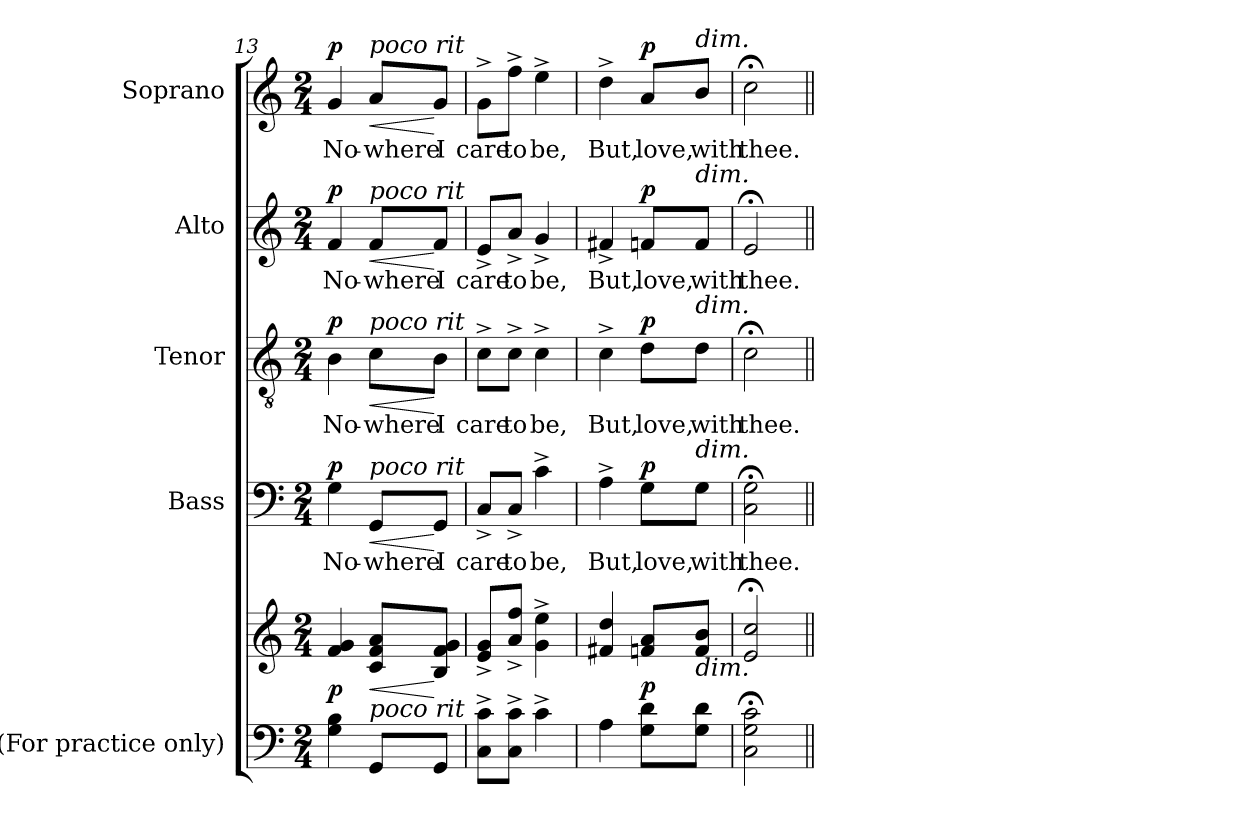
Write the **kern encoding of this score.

**kern	**kern	**dynam	**kern	**text	**dynam	**kern	**text	**dynam	**kern	**text	**dynam	**kern	**text	**dynam
*part5	*part5	*part5	*part4	*part4	*part4	*part3	*part3	*part3	*part2	*part2	*part2	*part1	*part1	*part1
*staff6	*staff5	*staff5/6	*staff4	*staff4	*staff4	*staff3	*staff3	*staff3	*staff2	*staff2	*staff2	*staff1	*staff1	*staff1
*I"(For   practice only)	*	*	*I"Bass	*	*	*I"Tenor	*	*	*I"Alto	*	*	*I"Soprano	*	*
*	*	*	*I'B.	*	*	*I'T.	*	*	*I'A.	*	*	*I'S.	*	*
*clefF4	*clefG2	*	*clefF4	*	*	*clefGv2	*	*	*clefG2	*	*	*clefG2	*	*
*	*	*	*	*	*	*ITrd7c12	*	*	*	*	*	*	*	*
*k[]	*k[]	*	*k[]	*	*	*k[]	*	*	*k[]	*	*	*k[]	*	*
*C:	*C:	*	*C:	*	*	*C:	*	*	*C:	*	*	*C:	*	*
*M2/4	*M2/4	*	*M2/4	*	*	*M2/4	*	*	*M2/4	*	*	*M2/4	*	*
=13	=13	=13	=13	=13	=13	=13	=13	=13	=13	=13	=13	=13	=13	=13
!	!	!	!	!LO:LY:b:color=#000000	!	!	!	!	!	!	!	!	!	!
!	!	!	!	!	!	!	!LO:LY:b:color=#000000	!	!	!	!	!	!	!
!	!	!	!	!	!	!	!	!	!	!LO:LY:b:color=#000000	!	!	!	!
!	!	!	!	!	!	!	!	!	!	!	!	!	!LO:LY:b:color=#000000	!
4Gi\ 4Bi	4fi/ 4gi	p	4Gi\	No-	p	4BBi\	No-	p	4fi/	No-	p	4gi/	No-	p
!	!	!LO:HP:b	!	!	!	!	!	!	!	!	!	!	!	!
!	!	!	!	!LO:LY:b:color=#000000	!LO:HP:b	!	!	!	!	!	!	!	!	!
!	!	!	!	!	!	!	!LO:LY:b:color=#000000	!LO:HP:b	!	!	!	!	!	!
!	!	!	!	!	!	!	!	!	!	!LO:LY:b:color=#000000	!LO:HP:b	!	!	!
!	!	!	!	!	!	!	!	!	!	!	!	!LO:TX:a:i:t=poco rit	!	!
!	!	!	!	!	!	!	!	!	!LO:TX:a:i:t=poco rit	!	!	!	!	!
!	!	!	!	!	!	!LO:TX:a:i:t=poco rit	!	!	!	!	!	!	!	!
!	!	!	!LO:TX:a:i:t=poco rit	!	!	!	!	!	!	!	!	!	!	!
!	!LO:TX:b:i:t=poco rit	!	!	!	!	!	!	!	!	!	!	!	!	!
!	!	!	!	!	!	!	!	!	!	!	!	!	!LO:LY:b:color=#000000	!LO:HP:b
8GGi/L	8ci/ 8fi 8aiL	<	8GGi/L	-where	<	8Ci\L	-where	<	8fi/L	-where	<	8ai/L	-where	<
!	!	!	!	!LO:LY:b:color=#000000	!	!	!	!	!	!	!	!	!	!
!	!	!	!	!	!	!	!LO:LY:b:color=#000000	!	!	!	!	!	!	!
!	!	!	!	!	!	!	!	!	!	!LO:LY:b:color=#000000	!	!	!	!
!	!	!	!	!	!	!	!	!	!	!	!	!	!LO:LY:b:color=#000000	!
8GGi/J	8Bi/ 8fi 8giJ	[	8GGi/J	I	[	8BBi\J	I	[	8fi/J	I	[	8gi/J	I	[
=14	=14	=14	=14	=14	=14	=14	=14	=14	=14	=14	=14	=14	=14	=14
!	!	!	!	!LO:LY:b:color=#000000	!	!	!	!	!	!	!	!	!	!
!	!	!	!	!	!	!	!LO:LY:b:color=#000000	!	!	!	!	!	!	!
!	!	!	!	!	!	!	!	!	!	!LO:LY:b:color=#000000	!	!	!	!
!	!	!	!	!	!	!	!	!	!	!	!	!	!LO:LY:b:color=#000000	!
8Ci\^ 8ci^L	8ei/^ 8gi^L	.	8C^i/L	care	.	8C^i\L	care	.	8e^i/L	care	.	8g^i\L	care	.
!	!	!	!	!LO:LY:b:color=#000000	!	!	!	!	!	!	!	!	!	!
!	!	!	!	!	!	!	!LO:LY:b:color=#000000	!	!	!	!	!	!	!
!	!	!	!	!	!	!	!	!	!	!LO:LY:b:color=#000000	!	!	!	!
!	!	!	!	!	!	!	!	!	!	!	!	!	!LO:LY:b:color=#000000	!
8Ci\^ 8ci^J	8ai/^ 8ffi^J	.	8C^i/J	to	.	8C^i\J	to	.	8a^i/J	to	.	8ff^i\J	to	.
!	!	!	!	!LO:LY:b:color=#000000	!	!	!	!	!	!	!	!	!	!
!	!	!	!	!	!	!	!LO:LY:b:color=#000000	!	!	!	!	!	!	!
!	!	!	!	!	!	!	!	!	!	!LO:LY:b:color=#000000	!	!	!	!
!	!	!	!	!	!	!	!	!	!	!	!	!	!LO:LY:b:color=#000000	!
4c^i\	4gi\^ 4eei^	.	4c^i\	be,	.	4C^i\	be,	.	4g^i/	be,	.	4ee^i\	be,	.
=15	=15	=15	=15	=15	=15	=15	=15	=15	=15	=15	=15	=15	=15	=15
!	!	!	!	!LO:LY:b:color=#000000	!	!	!	!	!	!	!	!	!	!
!	!	!	!	!	!	!	!LO:LY:b:color=#000000	!	!	!	!	!	!	!
!	!	!	!	!	!	!	!	!	!	!LO:LY:b:color=#000000	!	!	!	!
!	!	!	!	!	!	!	!	!	!	!	!	!	!LO:LY:b:color=#000000	!
4Ai\	4f#Xi/ 4ddi	.	4A^i\	But,	.	4C^i\	But,	.	4f#X^i/	But,	.	4dd^i\	But,	.
!	!	!	!	!LO:LY:b:color=#000000	!	!	!	!	!	!	!	!	!	!
!	!	!	!	!	!	!	!LO:LY:b:color=#000000	!	!	!	!	!	!	!
!	!	!	!	!	!	!	!	!	!	!LO:LY:b:color=#000000	!	!	!	!
!	!	!	!	!	!	!	!	!	!	!	!	!	!LO:LY:b:color=#000000	!
8Gi\ 8diL	8fni/ 8aiL	p	8Gi\L	love,	p	8Di\L	love,	p	8fni/L	love,	p	8ai/L	love,	p
!	!	!	!	!LO:LY:b:color=#000000	!	!	!	!	!	!	!	!	!	!
!	!	!	!	!	!	!	!LO:LY:b:color=#000000	!	!	!	!	!	!	!
!	!	!	!	!	!	!	!	!	!	!LO:LY:b:color=#000000	!	!	!	!
!	!	!	!	!	!	!	!	!	!	!	!	!LO:TX:a:i:t=dim.	!	!
!	!	!	!	!	!	!	!	!	!LO:TX:a:i:t=dim.	!	!	!	!	!
!	!	!	!	!	!	!LO:TX:a:i:t=dim.	!	!	!	!	!	!	!	!
!	!	!	!LO:TX:a:i:t=dim.	!	!	!	!	!	!	!	!	!	!	!
!	!LO:TX:b:i:t=dim.	!	!	!	!	!	!	!	!	!	!	!	!	!
!	!	!	!	!	!	!	!	!	!	!	!	!	!LO:LY:b:color=#000000	!
8Gi\ 8diJ	8fi/ 8biJ	.	8Gi\J	with	.	8Di\J	with	.	8fi/J	with	.	8bi/J	with	.
=16	=16	=16	=16	=16	=16	=16	=16	=16	=16	=16	=16	=16	=16	=16
!	!	!	!	!LO:LY:b:color=#000000	!	!	!	!	!	!	!	!	!	!
!	!	!	!	!	!	!	!LO:LY:b:color=#000000	!	!	!	!	!	!	!
!	!	!	!	!	!	!	!	!	!	!LO:LY:b:color=#000000	!	!	!	!
!	!	!	!	!	!	!	!	!	!	!	!	!	!LO:LY:b:color=#000000	!
2Ci\; 2Gi; 2ci;	2ei/; 2cci;	.	2Ci\; 2Gi;	thee.	.	2C;i\	thee.	.	2e;i/	thee.	.	2cc;i\	thee.	.
=||	=||	=||	=||	=||	=||	=||	=||	=||	=||	=||	=||	=||	=||	=||
*-	*-	*-	*-	*-	*-	*-	*-	*-	*-	*-	*-	*-	*-	*-
